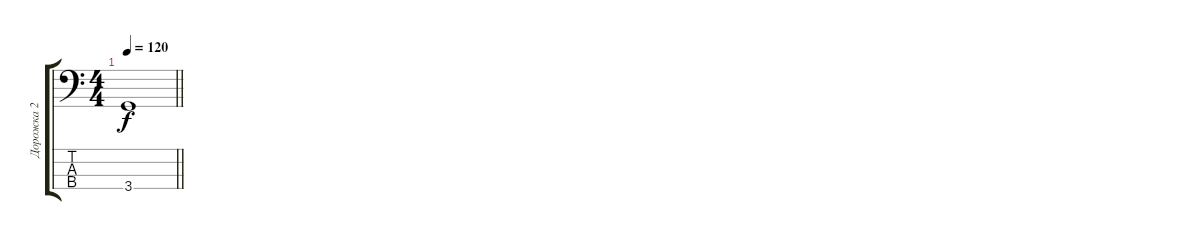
\track ("Дорожка 2" "Дорожка 2") {instrument electricbassfinger}
\staff {score tabs}
\tuning (G2 D2 A1 E1) {hide}
\ts (4 4)
\tempo 120
\clef f4
\barLineRight lightlight
\ks c
3.4.1{dy f}
